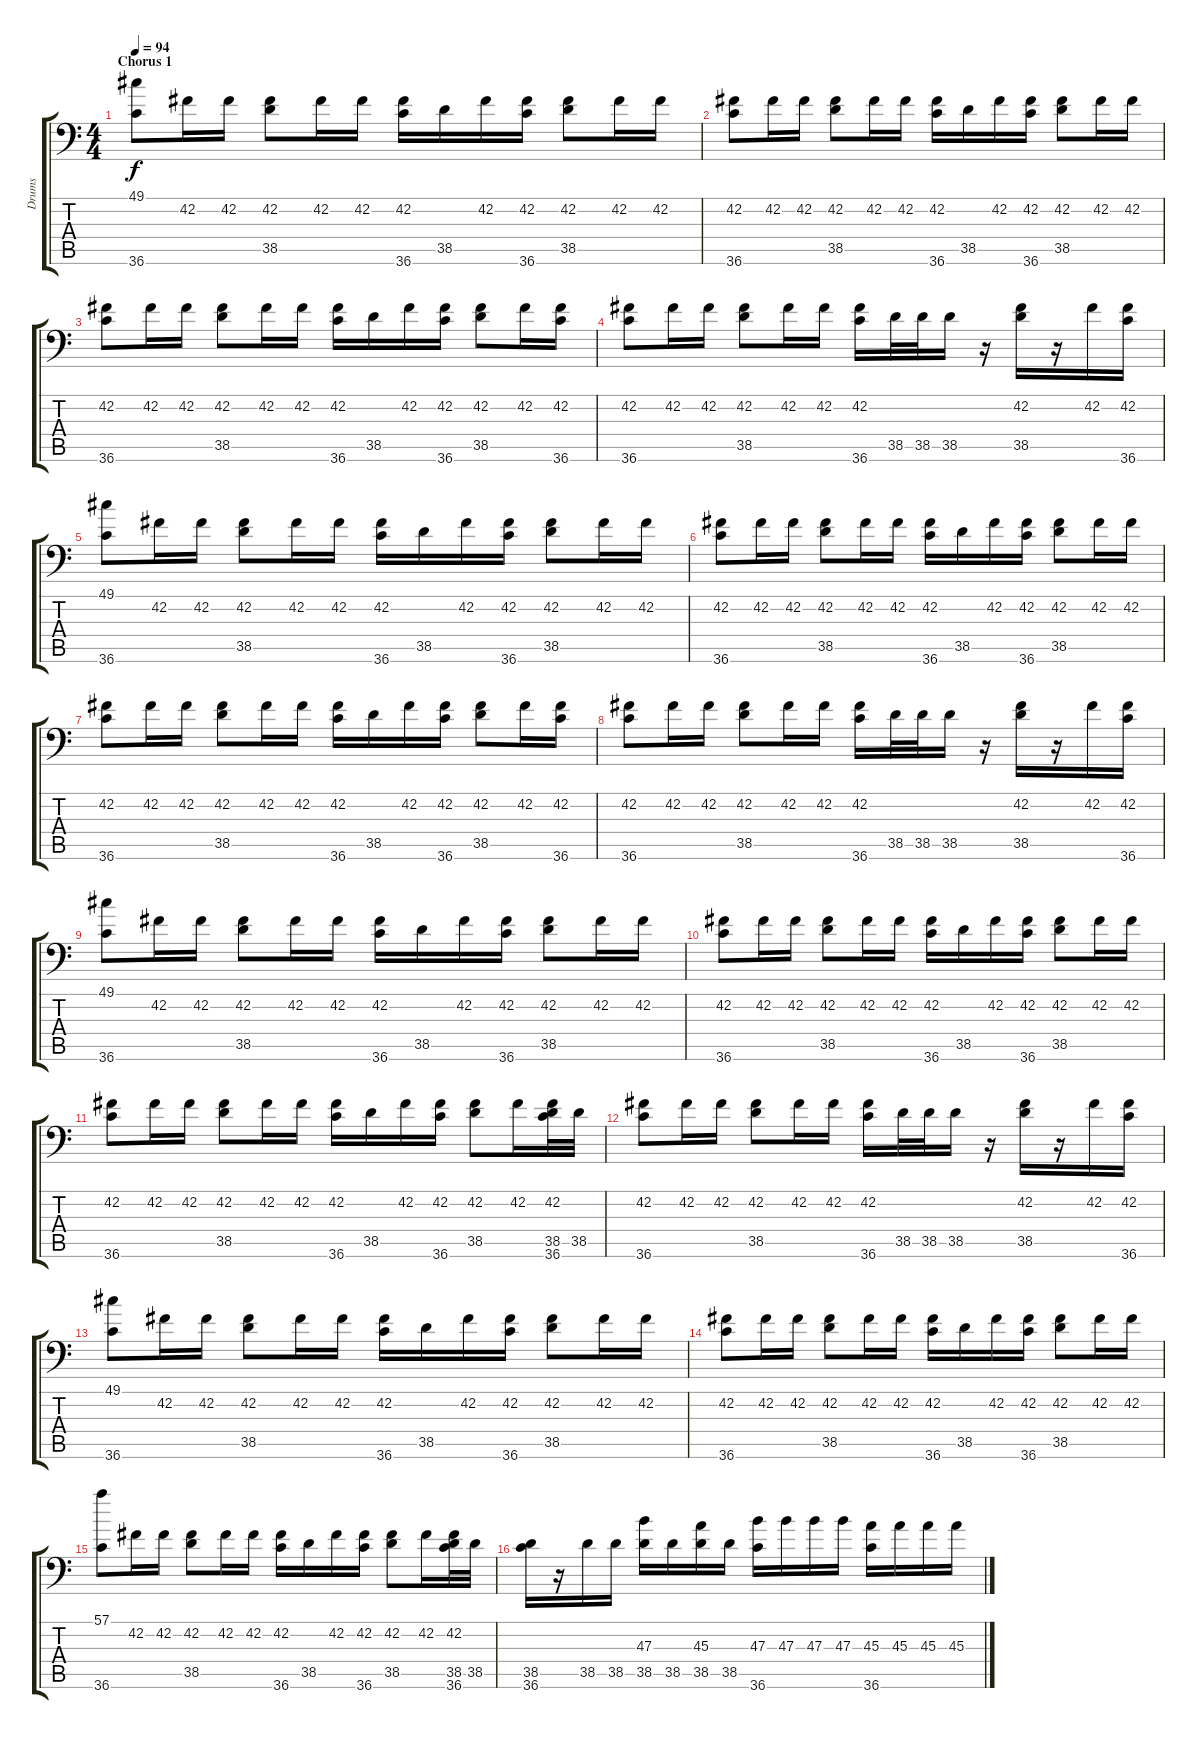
\track ("Drums" "Drums") {instrument acousticgrandpiano}
\staff {score tabs}
\tuning (C-1 C-1 C-1 C-1 C-1 C-1) {hide}
\ts (4 4)
\section ("" "Chorus 1")
\tempo 94
\clef f4
\ks c
(49.1 36.6).8{dy f} 42.2.16 42.2.16 (42.2 38.5).8 42.2.16 42.2.16 (42.2 36.6).16 38.5.16 42.2.16 (42.2 36.6).16 (42.2 38.5).8 42.2.16 42.2.16 |
(42.2 36.6).8 42.2.16 42.2.16 (42.2 38.5).8 42.2.16 42.2.16 (42.2 36.6).16 38.5.16 42.2.16 (42.2 36.6).16 (42.2 38.5).8 42.2.16 42.2.16 |
(42.2 36.6).8 42.2.16 42.2.16 (42.2 38.5).8 42.2.16 42.2.16 (42.2 36.6).16 38.5.16 42.2.16 (42.2 36.6).16 (42.2 38.5).8 42.2.16 (42.2 36.6).16 |
(42.2 36.6).8 42.2.16 42.2.16 (42.2 38.5).8 42.2.16 42.2.16 (42.2 36.6).16 38.5.32 38.5.32 38.5.16 r.16 (42.2 38.5).16 r.16 42.2.16 (42.2 36.6).16 |
(49.1 36.6).8 42.2.16 42.2.16 (42.2 38.5).8 42.2.16 42.2.16 (42.2 36.6).16 38.5.16 42.2.16 (42.2 36.6).16 (42.2 38.5).8 42.2.16 42.2.16 |
(42.2 36.6).8 42.2.16 42.2.16 (42.2 38.5).8 42.2.16 42.2.16 (42.2 36.6).16 38.5.16 42.2.16 (42.2 36.6).16 (42.2 38.5).8 42.2.16 42.2.16 |
(42.2 36.6).8 42.2.16 42.2.16 (42.2 38.5).8 42.2.16 42.2.16 (42.2 36.6).16 38.5.16 42.2.16 (42.2 36.6).16 (42.2 38.5).8 42.2.16 (42.2 36.6).16 |
(42.2 36.6).8 42.2.16 42.2.16 (42.2 38.5).8 42.2.16 42.2.16 (42.2 36.6).16 38.5.32 38.5.32 38.5.16 r.16 (42.2 38.5).16 r.16 42.2.16 (42.2 36.6).16 |
(49.1 36.6).8 42.2.16 42.2.16 (42.2 38.5).8 42.2.16 42.2.16 (42.2 36.6).16 38.5.16 42.2.16 (42.2 36.6).16 (42.2 38.5).8 42.2.16 42.2.16 |
(42.2 36.6).8 42.2.16 42.2.16 (42.2 38.5).8 42.2.16 42.2.16 (42.2 36.6).16 38.5.16 42.2.16 (42.2 36.6).16 (42.2 38.5).8 42.2.16 42.2.16 |
(42.2 36.6).8 42.2.16 42.2.16 (42.2 38.5).8 42.2.16 42.2.16 (42.2 36.6).16 38.5.16 42.2.16 (42.2 36.6).16 (42.2 38.5).8 42.2.16 (42.2 38.5 36.6).32 38.5.32 |
(42.2 36.6).8 42.2.16 42.2.16 (42.2 38.5).8 42.2.16 42.2.16 (42.2 36.6).16 38.5.32 38.5.32 38.5.16 r.16 (42.2 38.5).16 r.16 42.2.16 (42.2 36.6).16 |
(49.1 36.6).8 42.2.16 42.2.16 (42.2 38.5).8 42.2.16 42.2.16 (42.2 36.6).16 38.5.16 42.2.16 (42.2 36.6).16 (42.2 38.5).8 42.2.16 42.2.16 |
(42.2 36.6).8 42.2.16 42.2.16 (42.2 38.5).8 42.2.16 42.2.16 (42.2 36.6).16 38.5.16 42.2.16 (42.2 36.6).16 (42.2 38.5).8 42.2.16 42.2.16 |
(57.1 36.6).8 42.2.16 42.2.16 (42.2 38.5).8 42.2.16 42.2.16 (42.2 36.6).16 38.5.16 42.2.16 (42.2 36.6).16 (42.2 38.5).8 42.2.16 (42.2 38.5 36.6).32 38.5.32 |
(38.5 36.6).16 r.16 38.5.16 38.5.16 (47.3 38.5).16 38.5.16 (45.3 38.5).16 38.5.16 (47.3 36.6).16 47.3.16 47.3.16 47.3.16 (45.3 36.6).16 45.3.16 45.3.16 45.3.16
